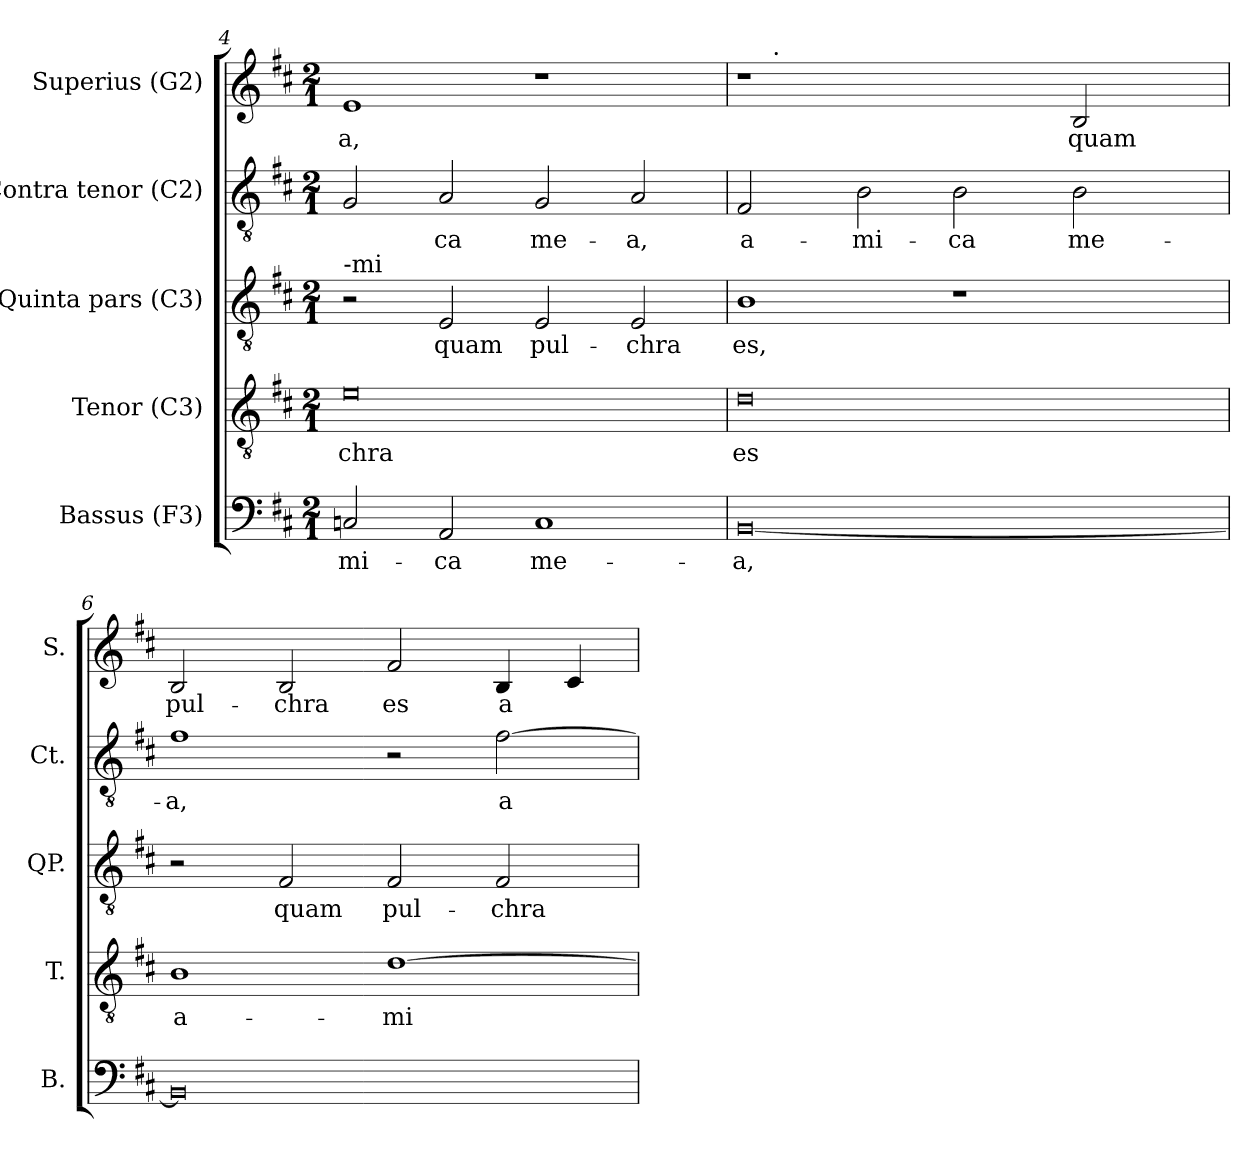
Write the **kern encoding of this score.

**kern	**text	**kern	**text	**kern	**text	**kern	**text	**kern	**text
*part5	*part5	*part4	*part4	*part3	*part3	*part2	*part2	*part1	*part1
*staff5	*staff5	*staff4	*staff4	*staff3	*staff3	*staff2	*staff2	*staff1	*staff1
*I"Bassus (F3)	*	*I"Tenor (C3)	*	*I"Quinta pars (C3)	*	*I"Contra tenor (C2)	*	*I"Superius (G2)	*
*I'B.	*	*I'T.	*	*I'QP.	*	*I'Ct.	*	*I'S.	*
!!LO:LB:g=z
*clefF4	*	*clefGv2	*	*clefGv2	*	*clefGv2	*	*clefG2	*
*k[f#c#]	*	*k[f#c#]	*	*k[f#c#]	*	*k[f#c#]	*	*k[f#c#]	*
*D:	*	*D:	*	*D:	*	*D:	*	*D:	*
*M2/1	*	*M2/1	*	*M2/1	*	*M2/1	*	*M2/1	*
=4	=4	=4	=4	=4	=4	=4	=4	=4	=4
!	!	!	!	!LO:TX:a:t=-mi	!	!	!	!	!
!	!LO:LY:b:rj	!	!LO:LY:b	!	!	!	!LO:LY:b:cj	!	!LO:LY:b:cj
2Cn/	-mi-	0e	-chra	2r	.	2G/	--	1e	-a,
!	!LO:LY:b:rj	!	!	!	!LO:LY:b	!	!LO:LY:b:cj	!	!
2AA/	-ca	.	.	2E/	quam	2A/	-ca	.	.
!	!LO:LY:b:rj	!	!	!	!LO:LY:b	!	!LO:LY:b:cj	!	!
1C	me-	.	.	2E/	pul-	2G/	me-	1r	.
!	!	!	!	!	!LO:LY:b	!	!LO:LY:b:cj	!	!
.	.	.	.	2E/	-chra	2A/	-a,	.	.
=5	=5	=5	=5	=5	=5	=5	=5	=5	=5
!	!LO:LY:b:rj	!	!LO:LY:b	!	!LO:LY:b	!	!LO:LY:b:cj	!	!
*	*	*	*	*	*	*	*	*^	*
[<0BB	-a,	0d	es	1B	es,	2F#/	a-	1r	16.ryy	.
!	!	!	!	!	!	!	!	!	!LO:TX:a:t=.	!
.	.	.	.	.	.	.	.	.	1ryy	.
!	!	!	!	!	!	!	!LO:LY:b:cj	!	!	!
.	.	.	.	.	.	2B\	-mi-	.	.	.
!	!	!	!	!	!	!	!LO:LY:b:cj	!	!	!
.	.	.	.	1r	.	2B\	-ca	2ryy	.	.
.	.	.	.	.	.	.	.	.	2ryy	.
!	!	!	!	!	!	!	!LO:LY:b:cj	!	!	!LO:LY:b:cj
.	.	.	.	.	.	2B\	me-	2B/	.	quam
.	.	.	.	.	.	.	.	.	4ryy	.
.	.	.	.	.	.	.	.	.	8ryy	.
.	.	.	.	.	.	.	.	.	32ryy	.
=6	=6	=6	=6	=6	=6	=6	=6	=6	=6	=6
!	!LO:LY:b:rj	!	!LO:LY:b	!	!	!	!LO:LY:b:cj	!	!	!LO:LY:b:cj
*	*	*	*	*	*	*	*	*v	*v	*
0BB]	.	1B	a-	2r	.	1f#	-a,	2B/	pul-
!	!	!	!	!	!LO:LY:b	!	!	!	!LO:LY:b:cj
.	.	.	.	2F#/	quam	.	.	2B/	-chra
!	!	!	!LO:LY:b	!	!LO:LY:b	!	!	!	!LO:LY:b:cj
.	.	[>1d	-mi-	2F#/	pul-	2r	.	2f#/	es
!	!	!	!	!	!LO:LY:b	!	!LO:LY:b:cj	!	!LO:LY:b:cj
.	.	.	.	2F#/	-chra	[>2f#\	a-	4B/	a-
!	!	!	!	!	!	!	!	!	!LO:LY:b:cj
.	.	.	.	.	.	.	.	4c#/	--
=	=	=	=	=	=	=	=	=	=
*-	*-	*-	*-	*-	*-	*-	*-	*-	*-
